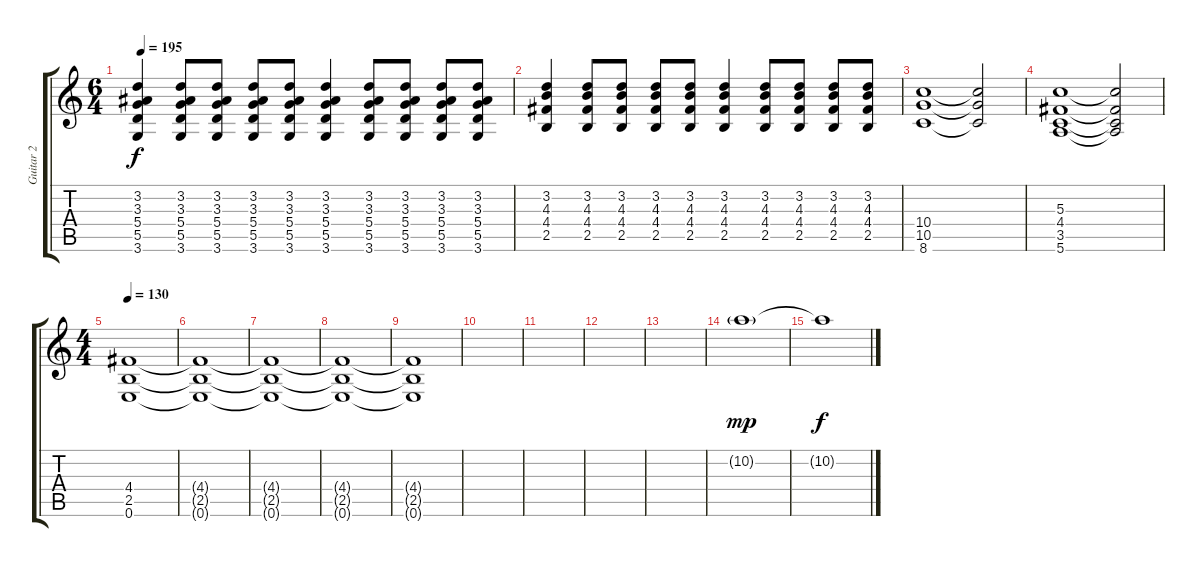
\track ("Guitar 2" "Guitar 2") {instrument distortionguitar}
\staff {score tabs}
\tuning (E4 B3 G3 D3 A2 E2) {hide}
\ts (6 4)
\tempo 195
\clef g2
\ks c
(3.2 3.3 5.4 5.5 3.6).4{dy f} (3.2 3.3 5.4 5.5 3.6).8 (3.2 3.3 5.4 5.5 3.6).8 (3.2 3.3 5.4 5.5 3.6).8 (3.2 3.3 5.4 5.5 3.6).8 (3.2 3.3 5.4 5.5 3.6).4 (3.2 3.3 5.4 5.5 3.6).8 (3.2 3.3 5.4 5.5 3.6).8 (3.2 3.3 5.4 5.5 3.6).8 (3.2 3.3 5.4 5.5 3.6).8 |
(3.2 4.3 4.4 2.5).4 (3.2 4.3 4.4 2.5).8 (3.2 4.3 4.4 2.5).8 (3.2 4.3 4.4 2.5).8 (3.2 4.3 4.4 2.5).8 (3.2 4.3 4.4 2.5).4 (3.2 4.3 4.4 2.5).8 (3.2 4.3 4.4 2.5).8 (3.2 4.3 4.4 2.5).8 (3.2 4.3 4.4 2.5).8 |
(10.4 10.5 8.6).1 (10.4{t} 10.5{t} 8.6{t}).2 |
(5.3 4.4 3.5 5.6).1 (5.3{t} 4.4{t} 3.5{t} 5.6{t}).2 |
\ts (4 4)
\tempo 130
(4.4 2.5 0.6).1 |
(4.4{t} 2.5{t} 0.6{t}).1 |
(4.4{t} 2.5{t} 0.6{t}).1 |
(4.4{t} 2.5{t} 0.6{t}).1 |
(4.4{t} 2.5{t} 0.6{t}).1 |
|
|
|
|
10.2{g}.1{dy mp} |
10.2{t}.1{dy f}
